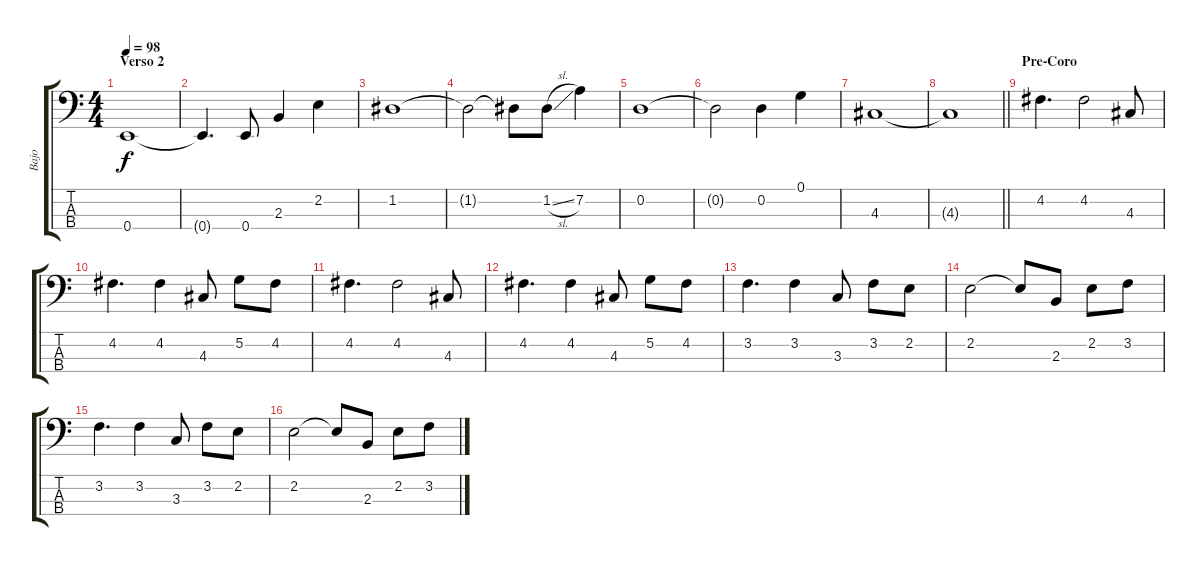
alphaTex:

\track ("Bajo" "Bajo") {instrument fretlessbass}
\staff {score tabs}
\tuning (G2 D2 A1 E1) {hide}
\ts (4 4)
\section ("" "Verso 2")
\tempo 98
\clef f4
\ks c
0.4.1{dy f} |
0.4{t}.4{d} 0.4.8 2.3.4 2.2.4 |
1.2.1 |
1.2{t}.2 1.2{t}.8 1.2{sl}.8 7.2.4 |
0.2.1 |
0.2{t}.2 0.2.4 0.1.4 |
4.3.1 |
\barLineRight lightlight
4.3{t}.1 |
\section ("" "Pre-Coro")
4.2.4{d} 4.2.2 4.3.8 |
4.2.4{d} 4.2.4 4.3.8 5.2.8 4.2.8 |
4.2.4{d} 4.2.2 4.3.8 |
4.2.4{d} 4.2.4 4.3.8 5.2.8 4.2.8 |
3.2.4{d} 3.2.4 3.3.8 3.2.8 2.2.8 |
2.2.2 2.2{t}.8 2.3.8 2.2.8 3.2.8 |
3.2.4{d} 3.2.4 3.3.8 3.2.8 2.2.8 |
2.2.2 2.2{t}.8 2.3.8 2.2.8 3.2.8
